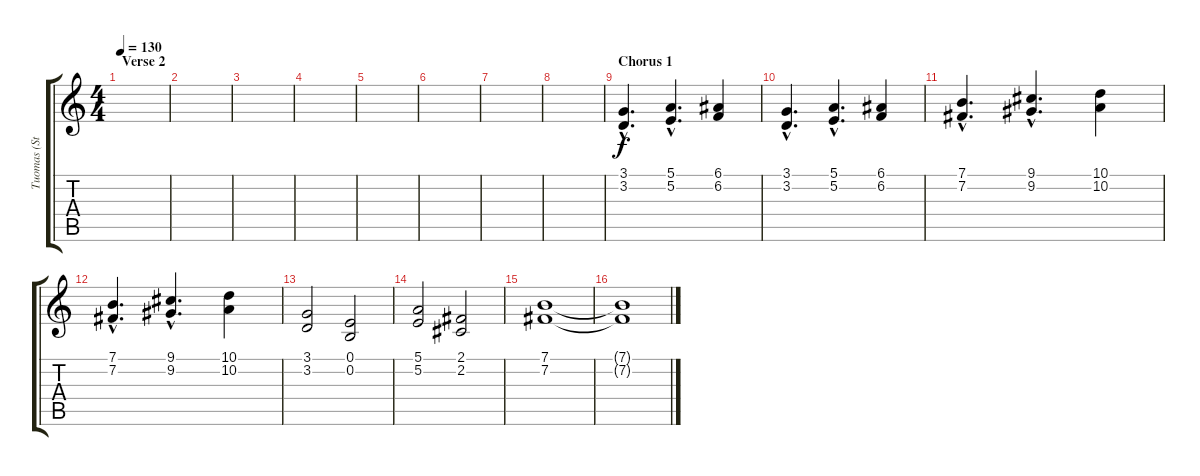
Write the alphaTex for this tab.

\track ("Tuomas (Strings)" "Tuomas (St") {instrument stringensemble1}
\staff {score tabs}
\tuning (E4 B3 G3 D3 A2 E2) {hide}
\ts (4 4)
\section ("" "Verse 2")
\tempo 130
\clef g2
\ks c
|
|
|
|
|
|
|
|
\section ("" "Chorus 1")
(3.1{hac} 3.2{hac}).4{d} (5.1{hac} 5.2{hac}).4{d} (6.1 6.2).4 |
(3.1{hac} 3.2{hac}).4{d} (5.1{hac} 5.2{hac}).4{d} (6.1 6.2).4 |
(7.1{hac} 7.2{hac}).4{d} (9.1{hac} 9.2{hac}).4{d} (10.1 10.2).4 |
(7.1{hac} 7.2{hac}).4{d} (9.1{hac} 9.2{hac}).4{d} (10.1 10.2).4 |
(3.1 3.2).2 (0.1 0.2).2 |
(5.1 5.2).2 (2.1 2.2).2 |
(7.1 7.2).1 |
(7.1{t} 7.2{t}).1
